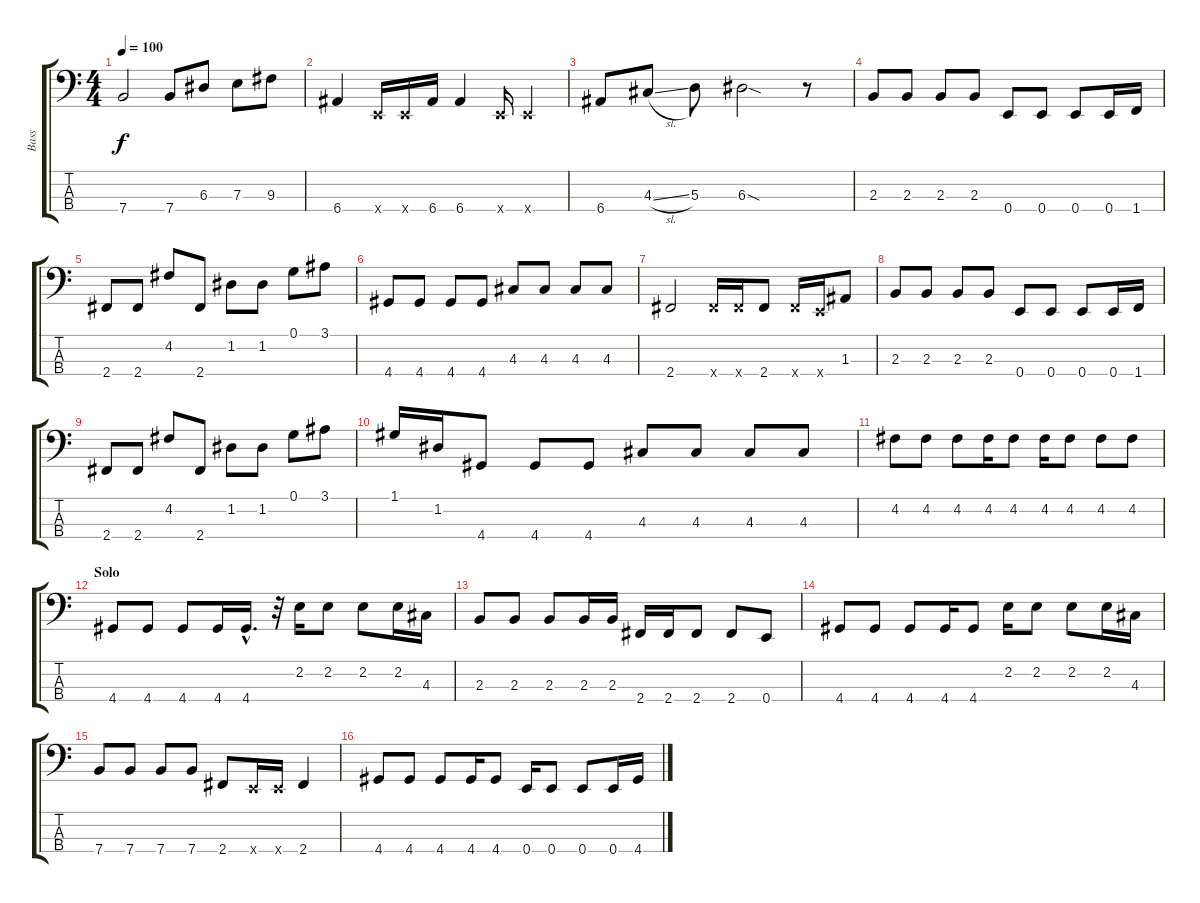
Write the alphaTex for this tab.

\track ("Bass" "Bass") {instrument electricbassfinger}
\staff {score tabs}
\tuning (G2 D2 A1 E1) {hide}
\ts (4 4)
\tempo 100
\clef f4
\ks c
7.4.2{dy f} 7.4.8 6.3.8 7.3.8 9.3.8 |
6.4.4 0.4{x}.16 0.4{x}.16 6.4.16 6.4.4 0.4{x}.16 0.4{x}.4 |
6.4.8 4.3{sl}.8 5.3.8 6.3{sod}.2 r.8 |
2.3.8 2.3.8 2.3.8 2.3.8 0.4.8 0.4.8 0.4.8 0.4.16 1.4.16 |
2.4.8 2.4.8 4.2.8 2.4.8 1.2.8 1.2.8 0.1.8 3.1.8 |
4.4.8 4.4.8 4.4.8 4.4.8 4.3.8 4.3.8 4.3.8 4.3.8 |
2.4.2 2.4{x}.16 2.4{x}.16 2.4.8 2.4{x}.16 0.4{x}.16 1.3.8 |
2.3.8 2.3.8 2.3.8 2.3.8 0.4.8 0.4.8 0.4.8 0.4.16 1.4.16 |
2.4.8 2.4.8 4.2.8 2.4.8 1.2.8 1.2.8 0.1.8 3.1.8 |
1.1.16 1.2.16 4.4.8 4.4.8 4.4.8 4.3.8 4.3.8 4.3.8 4.3.8 |
4.2.8 4.2.8 4.2.8 4.2.16 4.2.8 4.2.16 4.2.8 4.2.8 4.2.8 |
\section ("" "Solo")
4.4.8 4.4.8 4.4.8 4.4.16 4.4{hac}.16{d} r.32 2.2.16 2.2.8 2.2.8 2.2.16 4.3.16 |
2.3.8 2.3.8 2.3.8 2.3.16 2.3.16 2.4.16 2.4.16 2.4.8 2.4.8 0.4.8 |
4.4.8 4.4.8 4.4.8 4.4.16 4.4.8 2.2.16 2.2.8 2.2.8 2.2.16 4.3.16 |
7.4.8 7.4.8 7.4.8 7.4.8 2.4.8 0.4{x}.16 0.4{x}.16 2.4.4 |
4.4.8 4.4.8 4.4.8 4.4.16 4.4.8 0.4.16 0.4.8 0.4.8 0.4.16 4.4.16
